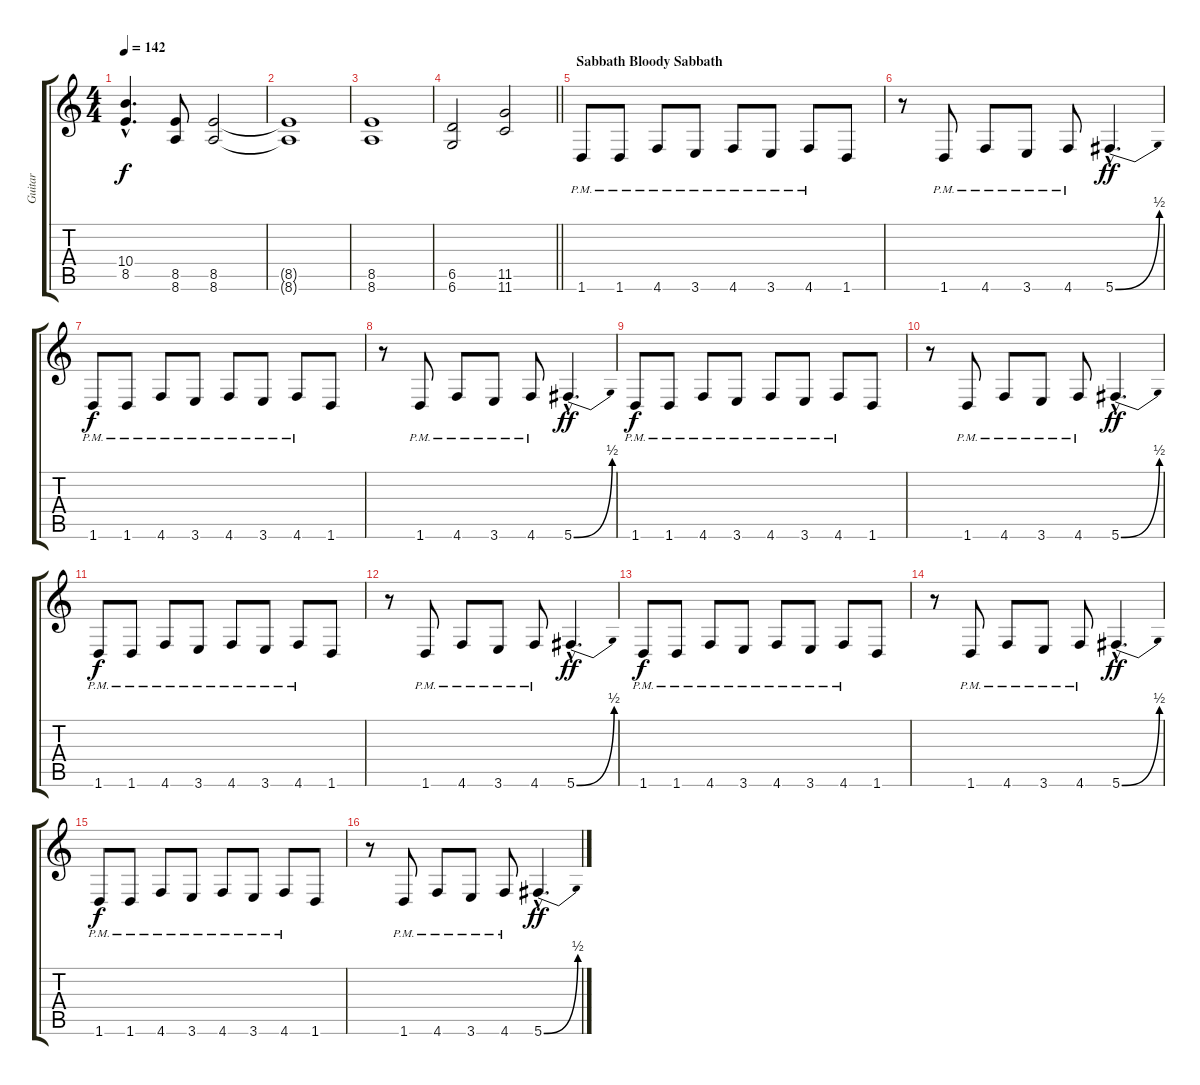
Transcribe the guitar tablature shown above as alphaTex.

\track ("Guitar" "Guitar") {instrument overdrivenguitar}
\staff {score tabs}
\tuning (Eb4 Bb3 Gb3 Db3 Ab2 Db2) {hide}
\ts (4 4)
\tempo 142
\clef g2
\ks c
(10.4{hac} 8.5{hac}).4{d dy f} (8.5 8.6).8 (8.5 8.6).2 |
(8.5{t} 8.6{t}).1 |
(8.5 8.6).1 |
\barLineRight lightlight
(6.5 6.6).2 (11.5 11.6).2 |
\section ("" "Sabbath Bloody Sabbath")
1.6{pm}.8 1.6{pm}.8 4.6{pm}.8 3.6{pm}.8 4.6{pm}.8 3.6{pm}.8 4.6{pm}.8 1.6.8 |
r.8 1.6{pm}.8 4.6{pm}.8 3.6{pm}.8 4.6{pm}.8 5.6{be (bend 0 0 60 2) hac}.4{d dy ff} |
1.6{pm}.8{dy f} 1.6{pm}.8 4.6{pm}.8 3.6{pm}.8 4.6{pm}.8 3.6{pm}.8 4.6{pm}.8 1.6.8 |
r.8 1.6{pm}.8 4.6{pm}.8 3.6{pm}.8 4.6{pm}.8 5.6{be (bend 0 0 60 2) hac}.4{d dy ff} |
1.6{pm}.8{dy f} 1.6{pm}.8 4.6{pm}.8 3.6{pm}.8 4.6{pm}.8 3.6{pm}.8 4.6{pm}.8 1.6.8 |
r.8 1.6{pm}.8 4.6{pm}.8 3.6{pm}.8 4.6{pm}.8 5.6{be (bend 0 0 60 2) hac}.4{d dy ff} |
1.6{pm}.8{dy f} 1.6{pm}.8 4.6{pm}.8 3.6{pm}.8 4.6{pm}.8 3.6{pm}.8 4.6{pm}.8 1.6.8 |
r.8 1.6{pm}.8 4.6{pm}.8 3.6{pm}.8 4.6{pm}.8 5.6{be (bend 0 0 60 2) hac}.4{d dy ff} |
1.6{pm}.8{dy f} 1.6{pm}.8 4.6{pm}.8 3.6{pm}.8 4.6{pm}.8 3.6{pm}.8 4.6{pm}.8 1.6.8 |
r.8 1.6{pm}.8 4.6{pm}.8 3.6{pm}.8 4.6{pm}.8 5.6{be (bend 0 0 60 2) hac}.4{d dy ff} |
1.6{pm}.8{dy f} 1.6{pm}.8 4.6{pm}.8 3.6{pm}.8 4.6{pm}.8 3.6{pm}.8 4.6{pm}.8 1.6.8 |
r.8 1.6{pm}.8 4.6{pm}.8 3.6{pm}.8 4.6{pm}.8 5.6{be (bend 0 0 60 2) hac}.4{d dy ff}
